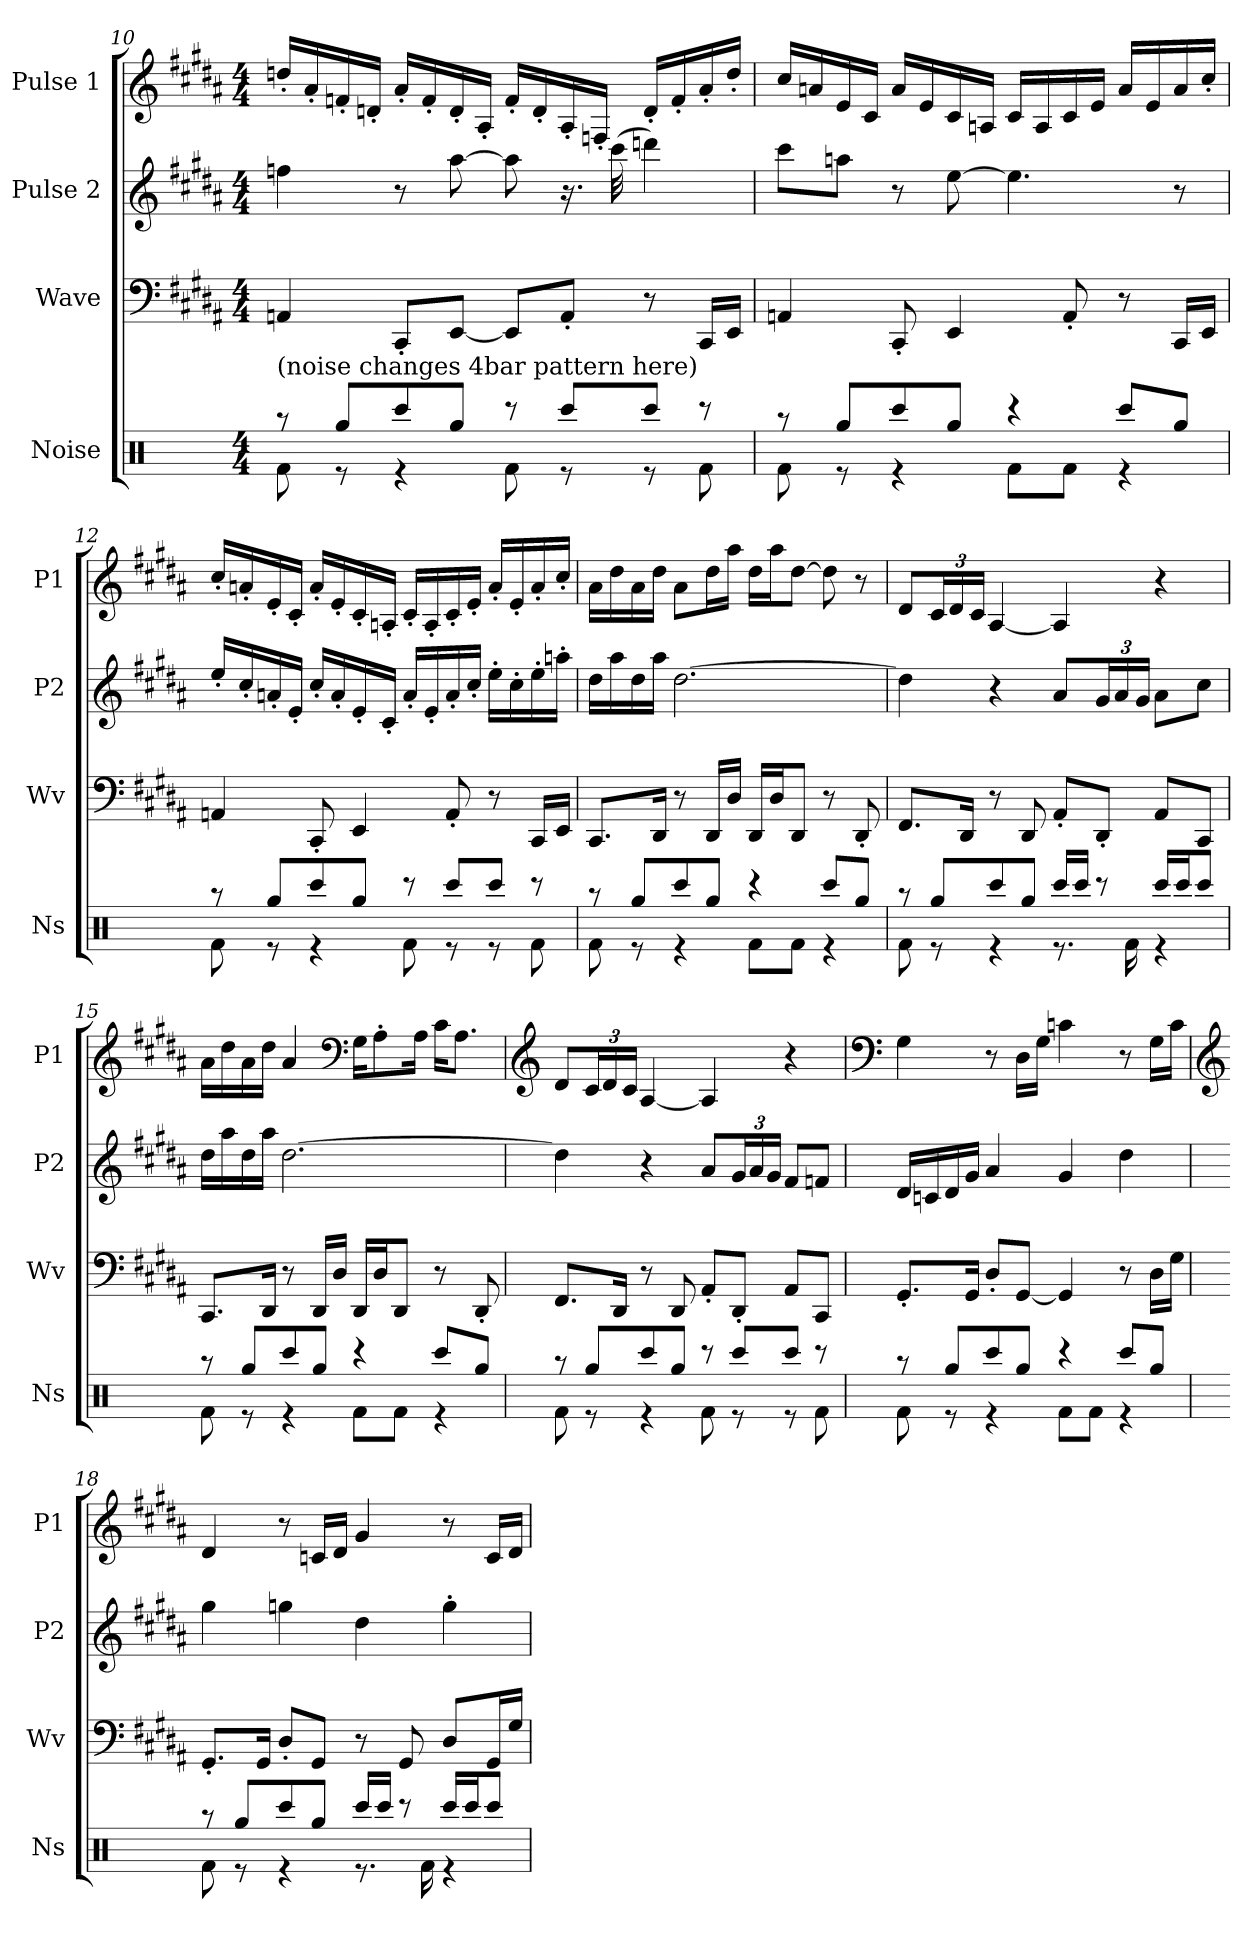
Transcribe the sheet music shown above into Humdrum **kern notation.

**kern	**kern	**kern	**kern
*part4	*part3	*part2	*part1
*staff4	*staff3	*staff2	*staff1
*I"Noise	*I"Wave	*I"Pulse 2	*I"Pulse 1
*I'Ns	*I'Wv	*I'P2	*I'P1
!!LO:PB:g=z
*clefX	*clefF4	*clefG2	*clefG2
*k[]	*k[f#c#g#d#a#]	*k[f#c#g#d#a#]	*k[f#c#g#d#a#]
*M4/4	*M4/4	*M4/4	*M4/4
=10	=10	=10	=10
*^	*	*	*
!LO:TX:a:t=(noise changes 4bar pattern here)	!	!	!	!
8r	8Rf\	4AAn/	4ffn\	16ddn'/LL
.	.	.	.	16a#'/
8Rgg/L	8r	.	.	16fn'/
.	.	.	.	16dn'/JJ
8Rccc/	4r	8CC#'/L	8r	16a#'/LL
.	.	.	.	16f'/
8Rgg/J	.	[8EE/J	[8aa#\	16d'/
.	.	.	.	16A#'/JJ
8r	8Rf\	8EE/L]	8aa#\]	16f'/LL
.	.	.	.	16d'/
8Rccc/L	8r	8AA'/J	16.r	16A#'/
.	.	.	.	16Fn'/JJ
.	.	.	(32ccc#\	.
8Rccc/J	8r	8r	4dddn\)	16d'/LL
.	.	.	.	16f'/
8r	8Rf\	16CC#/LL	.	16a#'/
.	.	16EE/JJ	.	16dd'/JJ
=11	=11	=11	=11	=11
8r	8Rf\	4AAn/	8ccc#\L	16cc#/LL
.	.	.	.	16an/
8Rgg/L	8r	.	8aan\J	16e/
.	.	.	.	16c#/JJ
8Rccc/	4r	8CC#'/	8r	16a/LL
.	.	.	.	16e/
8Rgg/J	.	4EE/	[8ee\	16c#/
.	.	.	.	16An/JJ
4r	8Rf\L	.	4.ee\]	16c#/LL
.	.	.	.	16A/
.	8Rf\J	8AA'/	.	16c#/
.	.	.	.	16e/JJ
8Rccc/L	4r	8r	.	16a/LL
.	.	.	.	16e/
8Rgg/J	.	16CC#/LL	8r	16a/
.	.	16EE/JJ	.	16cc#'/JJ
!!LO:LB:g=z
=12	=12	=12	=12	=12
8r	8Rf\	4AAn/	16ee'/LL	16cc#'/LL
.	.	.	16cc#'/	16an'/
8Rgg/L	8r	.	16an'/	16e'/
.	.	.	16e'/JJ	16c#'/JJ
8Rccc/	4r	8CC#'/	16cc#'/LL	16a'/LL
.	.	.	16a'/	16e'/
8Rgg/J	.	4EE/	16e'/	16c#'/
.	.	.	16c#'/JJ	16An'/JJ
8r	8Rf\	.	16a'/LL	16c#'/LL
.	.	.	16e'/	16A'/
8Rccc/L	8r	8AA'/	16a'/	16c#'/
.	.	.	16cc#'/JJ	16e'/JJ
8Rccc/J	8r	8r	16ee'\LL	16a'/LL
.	.	.	16cc#'\	16e'/
8r	8Rf\	16CC#/LL	16ee'\	16a'/
.	.	16EE/JJ	16aan'\JJ	16cc#'/JJ
=13	=13	=13	=13	=13
8r	8Rf\	8.CC#/L	16dd#\LL	16a#\LL
.	.	.	16aa#i\	16dd#\
8Rgg/L	8r	.	16dd#\	16a#\
.	.	16DD#/Jk	16aa#\JJ	16dd#\JJ
8Rccc/	4r	8r	[2.dd#\	8a#\L
8Rgg/J	.	16DD#/LL	.	16dd#\L
.	.	16D#/JJ	.	16aa#\JJ
4r	8Rf\L	16DD#/LL	.	16dd#\LL
.	.	16D#/J	.	16aa#\J
.	8Rf\J	8DD#/J	.	[8dd#\J
8Rccc/L	4r	8r	.	8dd#\]
8Rgg/J	.	8DD#'/	.	8r
!!LO:LB:g=z
=14	=14	=14	=14	=14
8r	8Rf\	8.FF#/L	4dd#\]	8d#/L
*	*	*	*	*Xbrackettup
8Rgg/L	8r	.	.	24c#/L
.	.	.	.	24d#/
.	.	16DD#/Jk	.	.
.	.	.	.	24c#/JJ
8Rccc/	4r	8r	4r	[4A#/
8Rgg/J	.	8DD#/	.	.
16Rccc/LL	8.r	8AA#'/L	8a#/L	4A#/]
16Rccc/JJ	.	.	.	.
*	*	*	*Xbrackettup	*
8r	.	8DD#'/J	24g#/L	.
.	.	.	24a#/	.
.	16Rf\	.	.	.
.	.	.	24g#/JJ	.
16Rccc/LL	4r	8AA#/L	8a#\L	4r
16Rccc/J	.	.	.	.
8Rccc/J	.	8CC#/J	8cc#\J	.
=15	=15	=15	=15	=15
8r	8Rf\	8.CC#/L	16dd#\LL	16a#\LL
.	.	.	16aa#\	16dd#\
8Rgg/L	8r	.	16dd#\	16a#\
.	.	16DD#/Jk	16aa#\JJ	16dd#\JJ
8Rccc/	4r	8r	[2.dd#\	4a#/
8Rgg/J	.	16DD#/LL	.	.
.	.	16D#/JJ	.	.
*	*	*	*	*clefF4
4r	8Rf\L	16DD#/LL	.	16G#\KL
.	.	16D#/J	.	8A#'\
.	8Rf\J	8DD#/J	.	.
.	.	.	.	16A#\Jk
8Rccc/L	4r	8r	.	16c#\KL
.	.	.	.	8.A#\J
8Rgg/J	.	8DD#'/	.	.
!!LO:LB:g=z
=16	=16	=16	=16	=16
*	*	*	*	*clefG2
8r	8Rf\	8.FF#/L	4dd#\]	8d#/L
8Rgg/L	8r	.	.	24c#/L
.	.	.	.	24d#/
.	.	16DD#/Jk	.	.
.	.	.	.	24c#/JJ
8Rccc/	4r	8r	4r	[4A#/
8Rgg/J	.	8DD#/	.	.
8r	8Rf\	8AA#'/L	8a#/L	4A#/]
8Rccc/L	8r	8DD#'/J	24g#/L	.
.	.	.	24a#/	.
.	.	.	24g#/JJ	.
8Rccc/J	8r	8AA#/L	8f#/L	4r
8r	8Rf\	8CC#/J	8fn/J	.
=17	=17	=17	=17	=17
*	*	*	*	*clefF4
8r	8Rf\	8.GG#'/L	16d#/LL	4G#\
.	.	.	16cn/	.
8Rgg/L	8r	.	16d#/	.
.	.	16GG#/Jk	16g#/JJ	.
8Rccc/	4r	8D#'/L	4a#/	8r
8Rgg/J	.	[8GG#/J	.	16D#\LL
.	.	.	.	16G#\JJ
4r	8Rf\L	4GG#/]	4g#/	4cn\
.	8Rf\J	.	.	.
8Rccc/L	4r	8r	4dd#\	8r
8Rgg/J	.	16D#\LL	.	16G#\LL
.	.	16G#\JJ	.	16c\JJ
!!LO:PB:g=z
=18	=18	=18	=18	=18
*	*	*	*	*clefG2
8r	8Rf\	8.GG#'/L	4gg#\	4d#/
8Rgg/L	8r	.	.	.
.	.	16GG#/Jk	.	.
8Rccc/	4r	8D#'/L	4ggn\	8r
8Rgg/J	.	8GG#/J	.	16cn/LL
.	.	.	.	16d#/JJ
16Rccc/LL	8.r	8r	4dd#\	4g#/
16Rccc/JJ	.	.	.	.
8r	.	8GG#/	.	.
.	16Rf\	.	.	.
16Rccc/LL	4r	8D#/L	4gg'\	8r
16Rccc/J	.	.	.	.
8Rccc/J	.	16GG#/L	.	16c/LL
.	.	16G#/JJ	.	16d#/JJ
*v	*v	*	*	*
=	=	=	=
*-	*-	*-	*-
